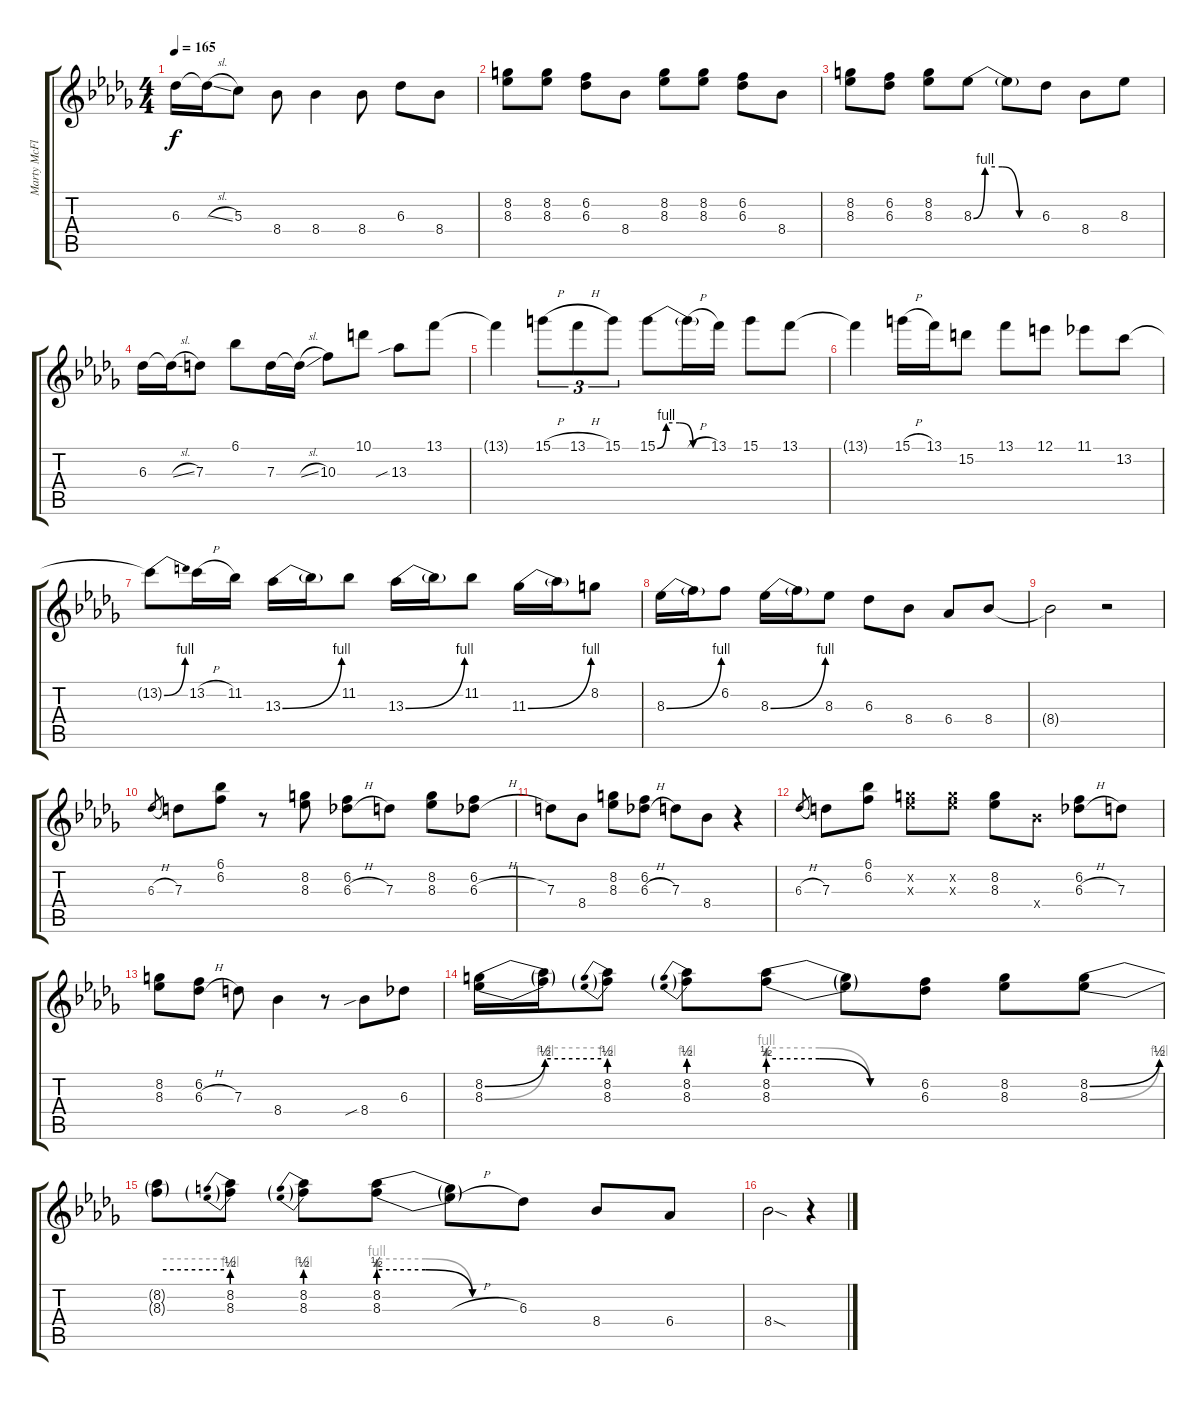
\track ("Marty McFly" "Marty McFl") {mute instrument overdrivenguitar}
\staff {score tabs}
\tuning (E4 B3 G3 D3 A2 E2) {hide}
\ts (4 4)
\tempo 165
\clef g2
\ks bbminor
6.3.16{dy f} 6.3{sl t}.16 5.3.8 8.4.8 8.4.4 8.4.8 6.3.8 8.4.8 |
(8.2 8.3).8 (8.2 8.3).8 (6.2 6.3).8 8.4.8 (8.2 8.3).8 (8.2 8.3).8 (6.2 6.3).8 8.4.8 |
(8.2 8.3).8 (6.2 6.3).8 (8.2 8.3).8 8.3{be (custom 0 0 10 4 25 4 40 0 60 0)}.8 8.3{t}.8 6.3.8 8.4.8 8.3.8 |
6.3.16 6.3{sl t}.16 7.3.8 6.1.8 7.3.16 7.3{sl t}.16 10.3.8 10.1.8 13.3{sib}.8 13.1.8 |
13.1{t}.4 15.1{h}.8{tu (3 2)} 13.1{h}.8{tu (3 2)} 15.1.8{tu (3 2)} 15.1{be (custom 0 0 10 4 25 4 40 0 60 0)}.8 15.1{h t}.16 13.1.16 15.1.8 13.1.8 |
13.1{t}.4 15.1{h}.16 13.1.16 15.2.8 13.1.8 12.1.8 11.1.8 13.2.8 |
13.2{be (bend 0 0 60 4) t}.8 13.2{h}.16 11.2.16 13.3{be (bend 0 0 60 4)}.16 13.3{t}.16 11.2.8 13.3{be (bend 0 0 60 4)}.16 13.3{t}.16 11.2.8 11.3{be (bend 0 0 60 4)}.16 11.3{t}.16 8.2.8 |
8.3{be (bend 0 0 60 4)}.16 8.3{t}.16 6.2.8 8.3{be (bend 0 0 60 4)}.16 8.3{t}.16 8.3.8 6.3.8 8.4.8 6.4.8 8.4.8 |
8.4{t}.2 r.2 |
6.3{h}.8{gr} 7.3.8 (6.1 6.2).8 r.8 (8.2 8.3).8 (6.2 6.3{h}).8 7.3.8 (8.2 8.3).8 (6.2 6.3{h}).8 |
7.3.8 8.4.8 (8.2 8.3).8 (6.2 6.3{h}).8 7.3.8 8.4.8 r.4 |
6.3{h}.8{gr} 7.3.8 (6.1 6.2).8 (8.2{x} 8.3{x}).8 (8.2{x} 8.3{x}).8 (8.2 8.3).8 8.4{x}.8 (6.2 6.3{h}).8 7.3.8 |
(8.2 8.3).8 (6.2 6.3{h}).8 7.3.8 8.4.4 r.8 8.4{sib}.8 6.3.8 |
(8.2{be (bend 0 0 60 2)} 8.3{be (bend 0 0 60 4)}).16 (8.2{be (hold 0 2 60 2) t} 8.3{be (hold 0 4 60 4) t}).16 (8.2{be (prebend 0 2 60 2)} 8.3{be (prebend 0 4 60 4)}).8 (8.2{be (prebend 0 2 60 2)} 8.3{be (prebend 0 4 60 4)}).8 (8.2{be (custom 0 2 20 2 40 0 60 0)} 8.3{be (custom 0 4 20 4 40 0 60 0)}).8 (8.2{t} 8.3{t}).8 (6.2 6.3).8 (8.2 8.3).8 (8.2{be (bend 0 0 60 2)} 8.3{be (bend 0 0 60 4)}).8 |
(8.2{be (hold 0 2 60 2) t} 8.3{be (hold 0 4 60 4) t}).8 (8.2{be (prebend 0 2 60 2)} 8.3{be (prebend 0 4 60 4)}).8 (8.2{be (prebend 0 2 60 2)} 8.3{be (prebend 0 4 60 4)}).8 (8.2{be (custom 0 2 20 2 40 0 60 0)} 8.3{be (custom 0 4 20 4 40 0 60 0)}).8 (8.2{t} 8.3{h t}).8 6.3.8 8.4.8 6.4.8 |
8.4{sod}.2 r.4
